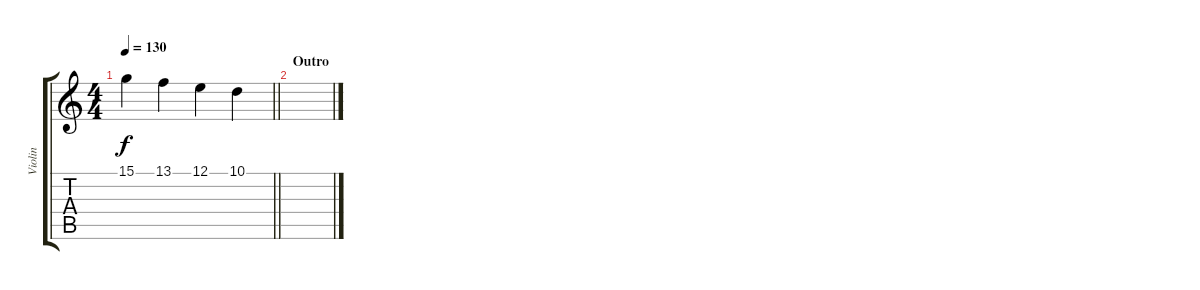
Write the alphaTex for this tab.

\track ("Violin" "Violin") {instrument harmonica}
\staff {score tabs}
\tuning (E4 B3 G3 D3 A2 E2) {hide}
\ts (4 4)
\tempo 130
\clef g2
\barLineRight lightlight
\ks c
15.1.4{dy f} 13.1.4 12.1.4 10.1.4 |
\section ("" "Outro")
